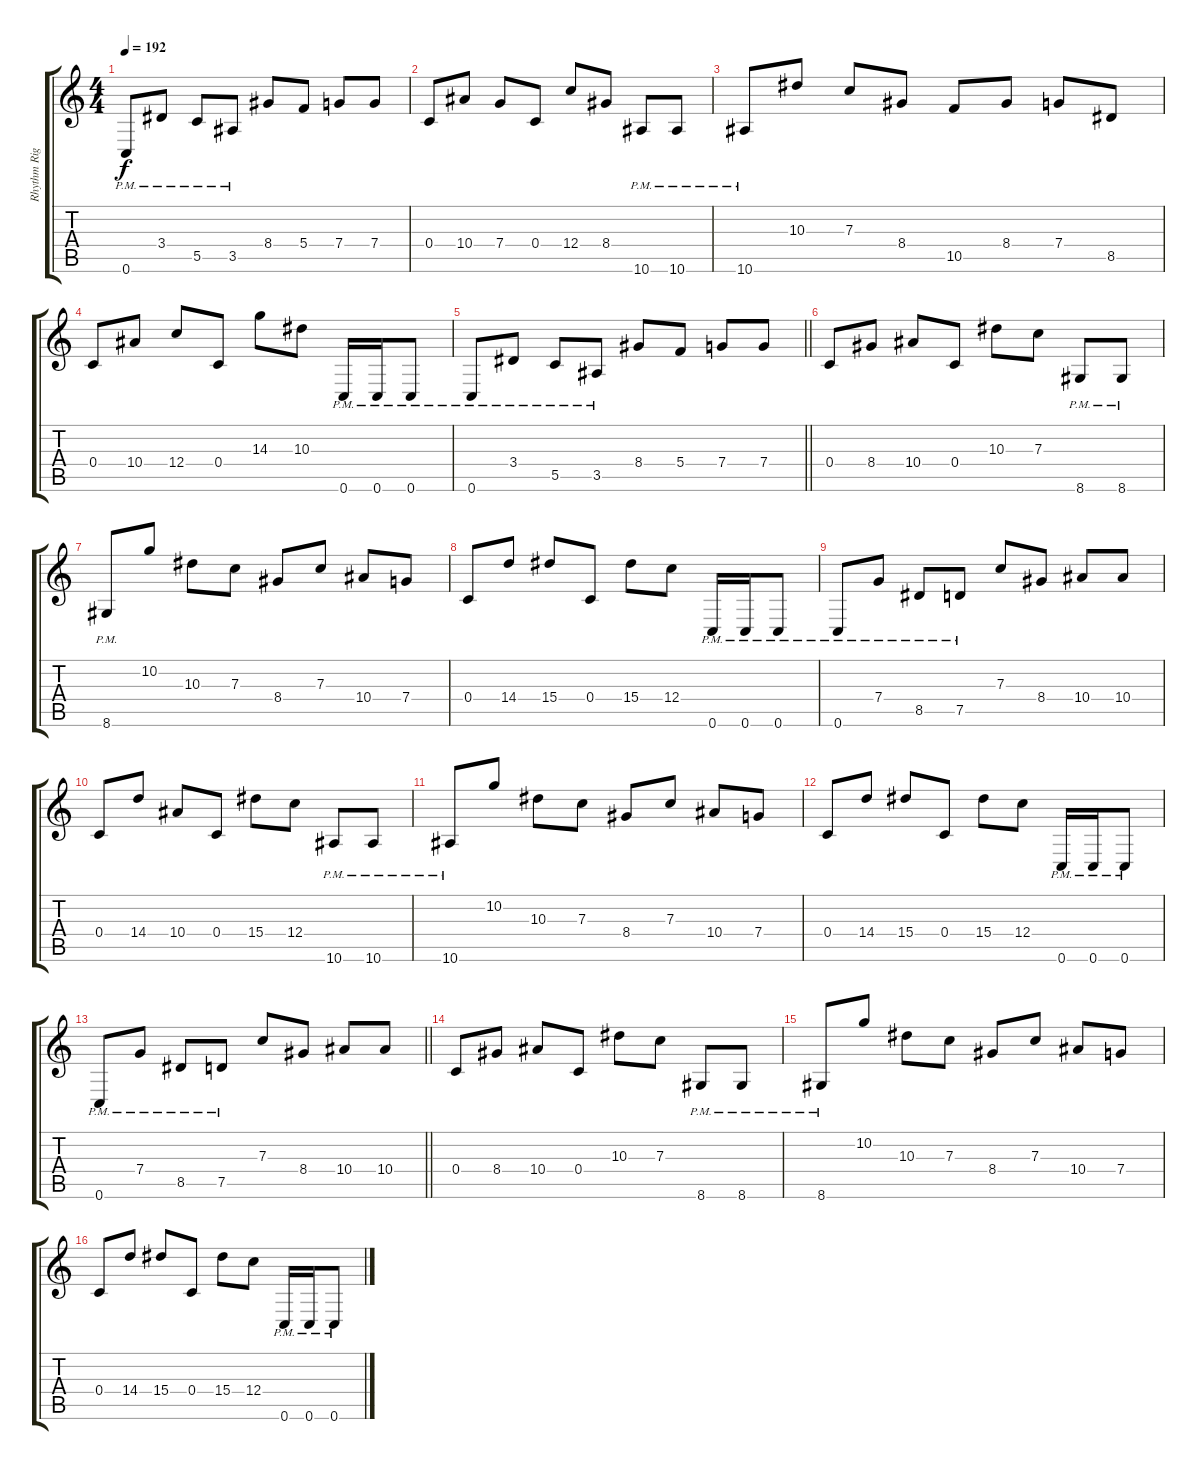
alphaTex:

\track ("Rhythm Right" "Rhythm Rig") {instrument distortionguitar}
\staff {score tabs}
\tuning (D4 A3 F3 C3 G2 C2) {hide}
\ts (4 4)
\tempo 192
\clef g2
\ks c
0.6{pm}.8{dy f} 3.4{pm}.8 5.5{pm}.8 3.5{pm}.8 8.4.8 5.4.8 7.4.8 7.4.8 |
0.4.8 10.4.8 7.4.8 0.4.8 12.4.8 8.4.8 10.6{pm}.8 10.6{pm}.8 |
10.6{pm}.8 10.3.8 7.3.8 8.4.8 10.5.8 8.4.8 7.4.8 8.5.8 |
0.4.8 10.4.8 12.4.8 0.4.8 14.3.8 10.3.8 0.6{pm}.16 0.6{pm}.16 0.6{pm}.8 |
\barLineRight lightlight
0.6{pm}.8 3.4{pm}.8 5.5{pm}.8 3.5{pm}.8 8.4.8 5.4.8 7.4.8 7.4.8 |
\section ("" "")
0.4.8 8.4.8 10.4.8 0.4.8 10.3.8 7.3.8 8.6{pm}.8 8.6{pm}.8 |
8.6{pm}.8 10.2.8 10.3.8 7.3.8 8.4.8 7.3.8 10.4.8 7.4.8 |
0.4.8 14.4.8 15.4.8 0.4.8 15.4.8 12.4.8 0.6{pm}.16 0.6{pm}.16 0.6{pm}.8 |
0.6{pm}.8 7.4{pm}.8 8.5{pm}.8 7.5{pm}.8 7.3.8 8.4.8 10.4.8 10.4.8 |
0.4.8 14.4.8 10.4.8 0.4.8 15.4.8 12.4.8 10.6{pm}.8 10.6{pm}.8 |
10.6{pm}.8 10.2.8 10.3.8 7.3.8 8.4.8 7.3.8 10.4.8 7.4.8 |
0.4.8 14.4.8 15.4.8 0.4.8 15.4.8 12.4.8 0.6{pm}.16 0.6{pm}.16 0.6{pm}.8 |
\barLineRight lightlight
0.6{pm}.8 7.4{pm}.8 8.5{pm}.8 7.5{pm}.8 7.3.8 8.4.8 10.4.8 10.4.8 |
\section ("" "")
0.4.8 8.4.8 10.4.8 0.4.8 10.3.8 7.3.8 8.6{pm}.8 8.6{pm}.8 |
8.6{pm}.8 10.2.8 10.3.8 7.3.8 8.4.8 7.3.8 10.4.8 7.4.8 |
0.4.8 14.4.8 15.4.8 0.4.8 15.4.8 12.4.8 0.6{pm}.16 0.6{pm}.16 0.6{pm}.8
